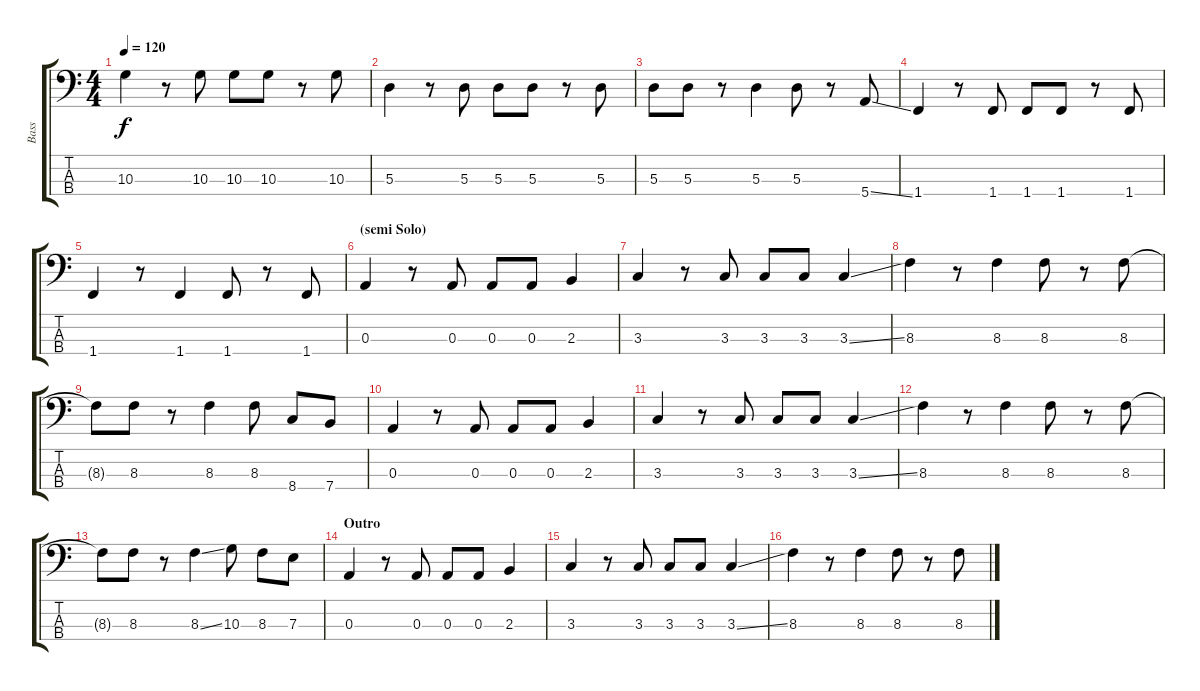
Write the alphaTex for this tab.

\track ("Bass" "Bass") {instrument electricbassfinger}
\staff {score tabs}
\tuning (G2 D2 A1 E1) {hide}
\ts (4 4)
\tempo 120
\clef f4
\ks c
10.3.4{dy f} r.8 10.3.8 10.3.8 10.3.8 r.8 10.3.8 |
5.3.4 r.8 5.3.8 5.3.8 5.3.8 r.8 5.3.8 |
5.3.8 5.3.8 r.8 5.3.4 5.3.8 r.8 5.4{ss}.8 |
1.4.4 r.8 1.4.8 1.4.8 1.4.8 r.8 1.4.8 |
1.4.4 r.8 1.4.4 1.4.8 r.8 1.4.8 |
\section ("" "(semi Solo)")
0.3.4 r.8 0.3.8 0.3.8 0.3.8 2.3.4 |
3.3.4 r.8 3.3.8 3.3.8 3.3.8 3.3{ss}.4 |
8.3.4 r.8 8.3.4 8.3.8 r.8 8.3.8 |
8.3{t}.8 8.3.8 r.8 8.3.4 8.3.8 8.4.8 7.4.8 |
0.3.4 r.8 0.3.8 0.3.8 0.3.8 2.3.4 |
3.3.4 r.8 3.3.8 3.3.8 3.3.8 3.3{ss}.4 |
8.3.4 r.8 8.3.4 8.3.8 r.8 8.3.8 |
8.3{t}.8 8.3.8 r.8 8.3{ss}.4 10.3.8 8.3.8 7.3.8 |
\section ("" "Outro")
0.3.4 r.8 0.3.8 0.3.8 0.3.8 2.3.4 |
3.3.4 r.8 3.3.8 3.3.8 3.3.8 3.3{ss}.4 |
8.3.4 r.8 8.3.4 8.3.8 r.8 8.3.8
